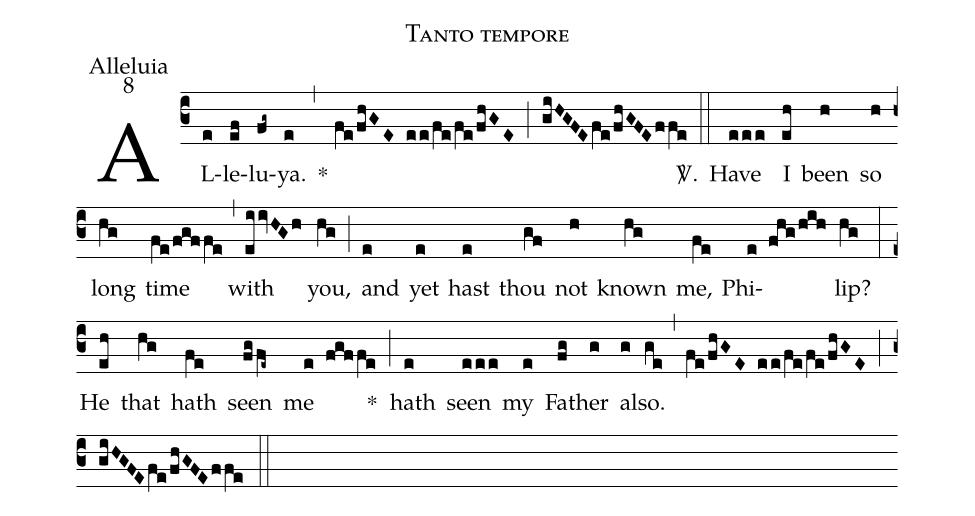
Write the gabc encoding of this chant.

name:Tanto tempore;
office-part:Alleluia;
mode:8;
%%
(c3) AL(e)le(ef)lu(fg~)ya.(e) *(,) (fe/fhGE ee/fe/fe/fhGE) (;) (giHGFE/fe/fhGFE/ffe) <sp>V/</sp>.(::) Have(eee) I(eh) been(h) so(h) long(hg) time(fe/fgffe) (,) with(eiivHGh) you,(hg) (;) and(e) yet(e) hast(e) thou(gf) not(h) known(hg) me,(fe) Phi(e fhg/hih)lip?(hg) (:) He(eh) that(hg) hath(fe) seen(fg/fe~) me(e fgffe) *(;) hath(e) seen(eee) my(e) Fa(fg)ther(g) al(g)so.(ge) (,) (fe/fhGE ee/fe/fe/fhGE) (;) (giHGFE/fe/fhGFE/ffe) (::)
